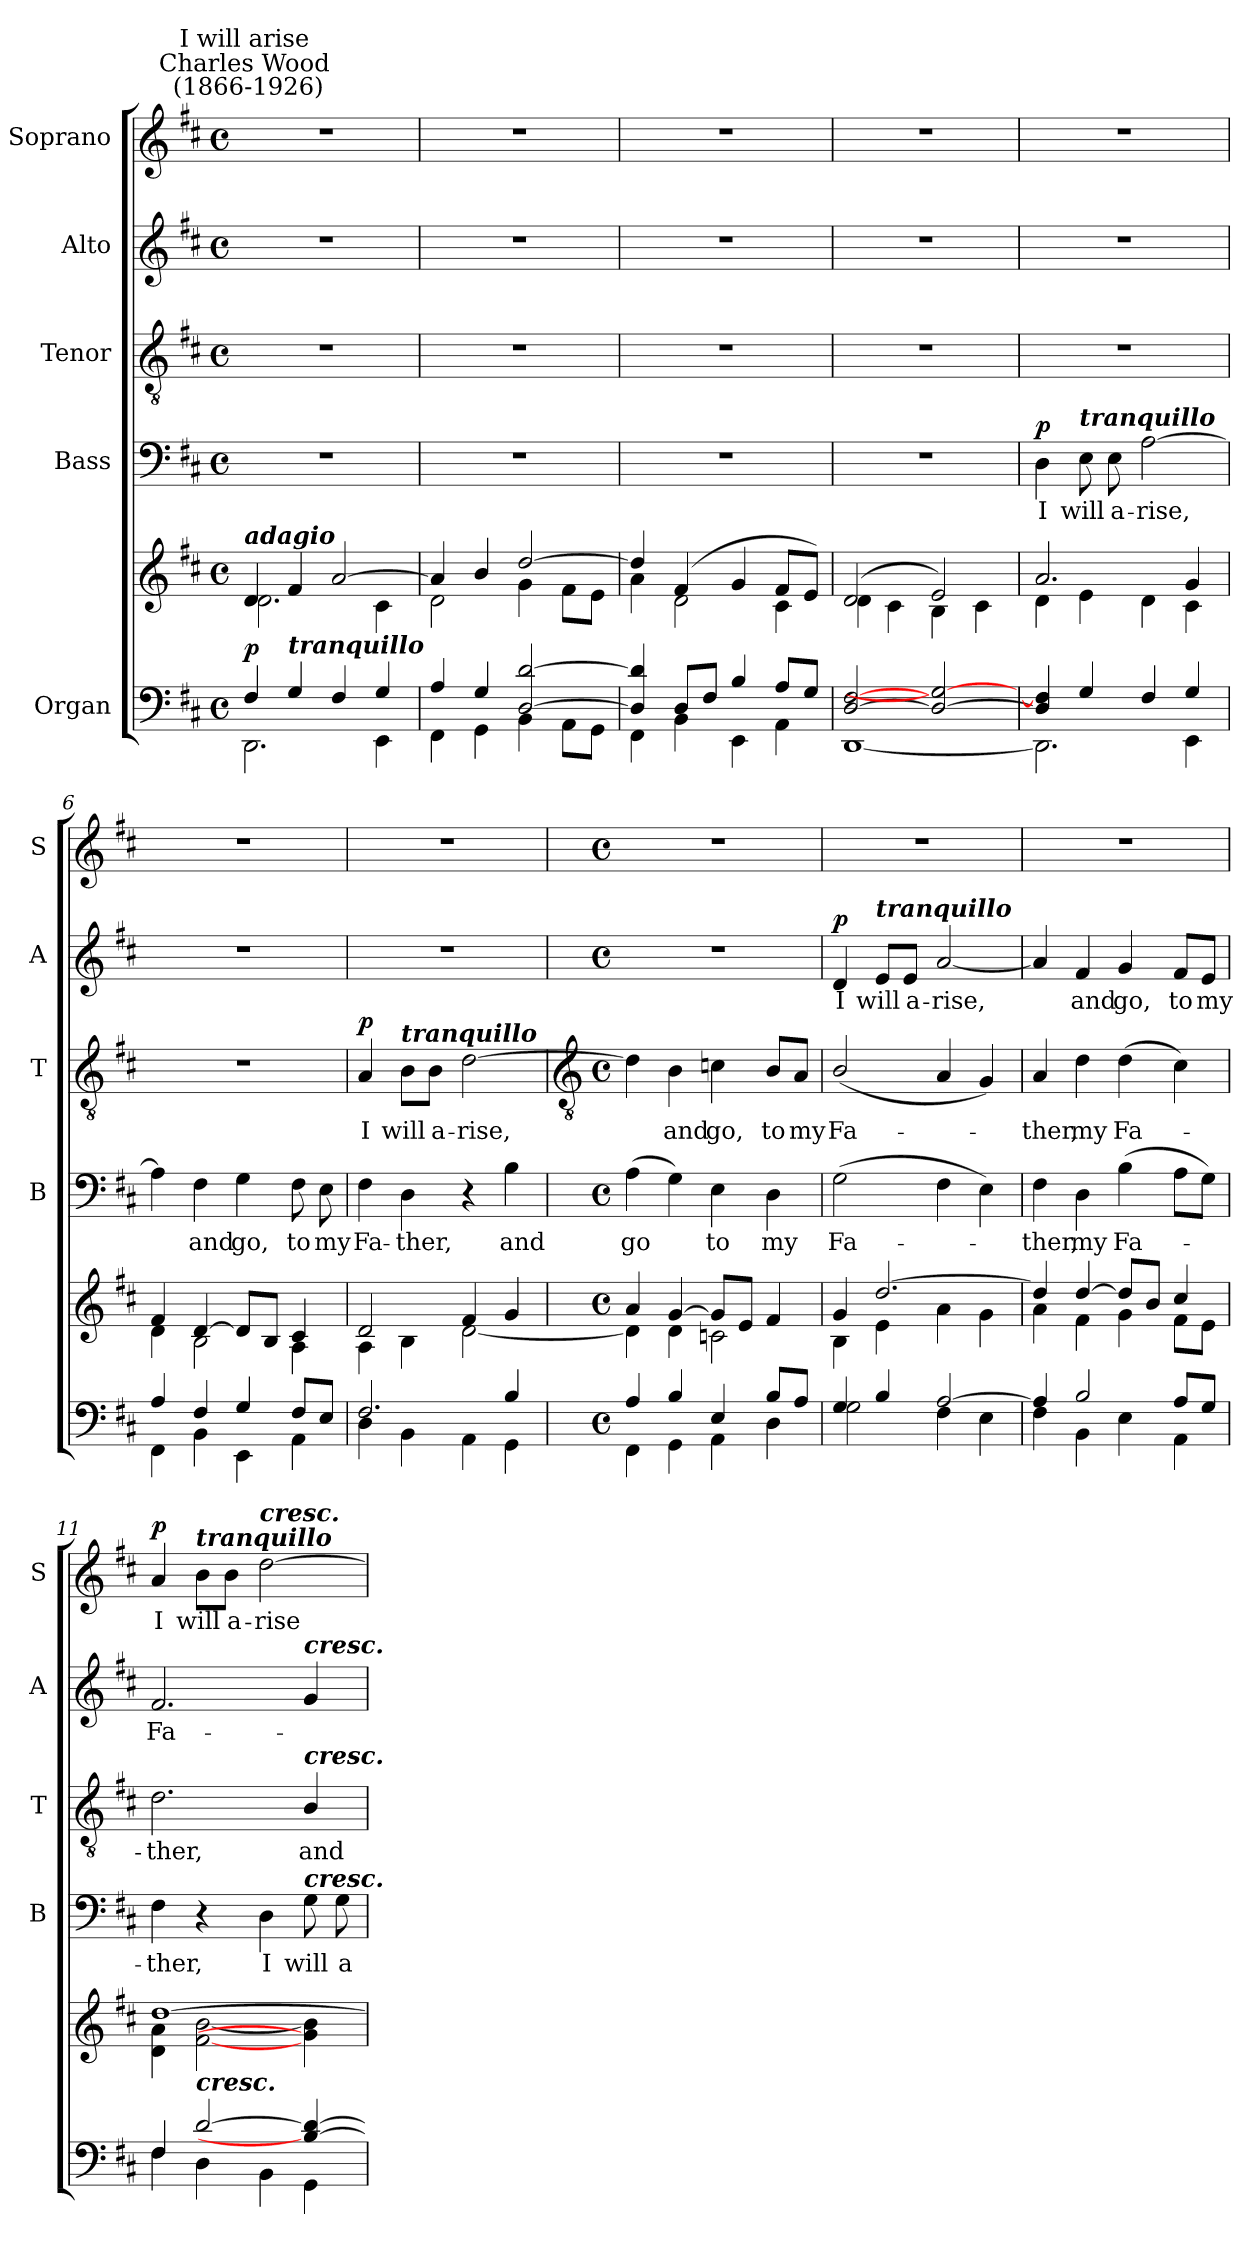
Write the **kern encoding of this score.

**kern	**kern	**dynam	**kern	**text	**dynam	**kern	**text	**dynam	**kern	**text	**dynam	**kern	**text	**dynam
*part5	*part5	*part5	*part4	*part4	*part4	*part3	*part3	*part3	*part2	*part2	*part2	*part1	*part1	*part1
*staff6	*staff5	*staff5/6	*staff4	*staff4	*staff4	*staff3	*staff3	*staff3	*staff2	*staff2	*staff2	*staff1	*staff1	*staff1
*I"Organ	*	*	*I"Bass	*	*	*I"Tenor	*	*	*I"Alto	*	*	*I"Soprano	*	*
*	*	*	*I'B	*	*	*I'T	*	*	*I'A	*	*	*I'S	*	*
*clefF4	*clefG2	*	*clefF4	*	*	*clefGv2	*	*	*clefG2	*	*	*clefG2	*	*
*k[f#c#]	*k[f#c#]	*	*k[f#c#]	*	*	*k[f#c#]	*	*	*k[f#c#]	*	*	*k[f#c#]	*	*
*D:	*D:	*	*D:	*	*	*D:	*	*	*D:	*	*	*D:	*	*
*M4/4	*M4/4	*	*M4/4	*	*	*M4/4	*	*	*M4/4	*	*	*M4/4	*	*
*met(c)	*met(c)	*	*met(c)	*	*	*met(c)	*	*	*met(c)	*	*	*met(c)	*	*
=1	=1	=1	=1	=1	=1	=1	=1	=1	=1	=1	=1	=1	=1	=1
*^	*^	*	*	*	*	*	*	*	*	*	*	*	*	*
!	!	!	!	!	!	!	!	!	!	!	!	!	!	!LO:TX:a:cj:t=Charles Wood\n (1866-1926)	!	!
!	!	!	!	!	!	!	!	!	!	!	!	!	!	!LO:TX:a:cj:t=I will arise	!	!
!	!	!LO:TX:a:Bi:t=adagio	!	!	!	!	!	!	!	!	!	!	!	!	!	!
!	!	!	!	!LO:DY:a=2	!	!	!	!	!	!	!	!	!	!	!	!
4F#/	2.DD\	4d/	2.d\	p	1r	.	.	1r	.	.	1r	.	.	1r	.	.
!LO:TX:a:Bi:t=tranquillo	!	!	!	!	!	!	!	!	!	!	!	!	!	!	!	!
4G/	.	4f#/	.	.	.	.	.	.	.	.	.	.	.	.	.	.
4F#/	.	[2a/	.	.	.	.	.	.	.	.	.	.	.	.	.	.
4G/	4EE\	.	4c#\	.	.	.	.	.	.	.	.	.	.	.	.	.
=2	=2	=2	=2	=2	=2	=2	=2	=2	=2	=2	=2	=2	=2	=2	=2	=2
4A/	4FF#\	4a/]	2d\	.	1r	.	.	1r	.	.	1r	.	.	1r	.	.
4G/	4GG\	4b/	.	.	.	.	.	.	.	.	.	.	.	.	.	.
[2D/ [2d/	4BB\	[2dd/	4g\	.	.	.	.	.	.	.	.	.	.	.	.	.
.	8AA\L	.	8f#\L	.	.	.	.	.	.	.	.	.	.	.	.	.
.	8GG\J	.	8e\J	.	.	.	.	.	.	.	.	.	.	.	.	.
=3	=3	=3	=3	=3	=3	=3	=3	=3	=3	=3	=3	=3	=3	=3	=3	=3
4D/] 4d/]	4FF#\	4dd/]	4a\	.	1r	.	.	1r	.	.	1r	.	.	1r	.	.
8D/L	4BB\	(>4f#/	2d\	.	.	.	.	.	.	.	.	.	.	.	.	.
8F#/J	.	.	.	.	.	.	.	.	.	.	.	.	.	.	.	.
4B/	4EE\	4g/	.	.	.	.	.	.	.	.	.	.	.	.	.	.
8A/L	4AA\	8f#/L	4c#\	.	.	.	.	.	.	.	.	.	.	.	.	.
8G/J	.	8e/J)	.	.	.	.	.	.	.	.	.	.	.	.	.	.
=4	=4	=4	=4	=4	=4	=4	=4	=4	=4	=4	=4	=4	=4	=4	=4	=4
[2D/ [2F#/	[1DD\	(>2d/	4d\	.	1r	.	.	1r	.	.	1r	.	.	1r	.	.
.	.	.	4c#\	.	.	.	.	.	.	.	.	.	.	.	.	.
2D/_ 2G/_	.	2e/)	4B\	.	.	.	.	.	.	.	.	.	.	.	.	.
.	.	.	4c#\	.	.	.	.	.	.	.	.	.	.	.	.	.
=5	=5	=5	=5	=5	=5	=5	=5	=5	=5	=5	=5	=5	=5	=5	=5	=5
!	!	!	!	!	!	!LO:LY:b	!LO:DY:b	!	!	!	!	!	!	!	!	!
4D/] 4F#/]	2.DD\]	2.a/	4d\	.	4D	I	p	1r	.	.	1r	.	.	1r	.	.
!	!	!	!	!	!LO:TX:a:Bi:t=tranquillo	!	!	!	!	!	!	!	!	!	!	!
!	!	!	!	!	!	!LO:LY:b	!	!	!	!	!	!	!	!	!	!
4G/	.	.	4e\	.	8E	will	.	.	.	.	.	.	.	.	.	.
!	!	!	!	!	!	!LO:LY:b	!	!	!	!	!	!	!	!	!	!
.	.	.	.	.	8E	a-	.	.	.	.	.	.	.	.	.	.
!	!	!	!	!	!	!LO:LY:b	!	!	!	!	!	!	!	!	!	!
4F#/	.	.	4d\	.	[2A	-rise,	.	.	.	.	.	.	.	.	.	.
4G/	4EE\	4g/	4c#\	.	.	.	.	.	.	.	.	.	.	.	.	.
=6	=6	=6	=6	=6	=6	=6	=6	=6	=6	=6	=6	=6	=6	=6	=6	=6
4A/	4FF#\	4f#/	4d\	.	4A]	.	.	1r	.	.	1r	.	.	1r	.	.
!	!	!	!	!	!	!LO:LY:b	!	!	!	!	!	!	!	!	!	!
4F#/	4BB\	[4d/	2B\	.	4F#	and	.	.	.	.	.	.	.	.	.	.
!	!	!	!	!	!	!LO:LY:b	!	!	!	!	!	!	!	!	!	!
4G/	4EE\	8d/L]	.	.	4G	go,	.	.	.	.	.	.	.	.	.	.
.	.	8B/J	.	.	.	.	.	.	.	.	.	.	.	.	.	.
!	!	!	!	!	!	!LO:LY:b	!	!	!	!	!	!	!	!	!	!
8F#/L	4AA\	4c#/	4A\	.	8F#	to	.	.	.	.	.	.	.	.	.	.
!	!	!	!	!	!	!LO:LY:b	!	!	!	!	!	!	!	!	!	!
8E/J	.	.	.	.	8E	my	.	.	.	.	.	.	.	.	.	.
=7	=7	=7	=7	=7	=7	=7	=7	=7	=7	=7	=7	=7	=7	=7	=7	=7
!	!	!	!	!	!	!LO:LY:b	!	!	!LO:LY:b	!LO:DY:b	!	!	!	!	!	!
2.F#/	4D\	2d/	4A\	.	4F#	Fa-	.	4A	I	p	1r	.	.	1r	.	.
!	!	!	!	!	!	!	!	!LO:TX:a:Bi:t=tranquillo	!	!	!	!	!	!	!	!
!	!	!	!	!	!	!LO:LY:b	!	!	!LO:LY:b	!	!	!	!	!	!	!
.	4BB\	.	4B\	.	4D	-ther,	.	8B\L	will	.	.	.	.	.	.	.
!	!	!	!	!	!	!	!	!	!LO:LY:b	!	!	!	!	!	!	!
.	.	.	.	.	.	.	.	8B\J	a-	.	.	.	.	.	.	.
!	!	!	!	!	!	!	!	!	!LO:LY:b	!	!	!	!	!	!	!
.	4AA\	4f#/	[2d\	.	4r	.	.	[2d	-rise,	.	.	.	.	.	.	.
!	!	!	!	!	!	!LO:LY:b	!	!	!	!	!	!	!	!	!	!
4B/	4GG\	4g/	.	.	4B	and	.	.	.	.	.	.	.	.	.	.
*v	*v	*	*	*	*	*	*	*	*	*	*	*	*	*	*	*
!!LO:LB:g=z
=8	=8	=8	=8	=8	=8	=8	=8	=8	=8	=8	=8	=8	=8	=8	=8
*	*	*	*	*	*	*	*clefGv2	*	*	*	*	*	*	*	*
*M4/4	*M4/4	*	*	*M4/4	*	*	*M4/4	*	*	*M4/4	*	*	*M4/4	*	*
*met(c)	*met(c)	*	*	*met(c)	*	*	*met(c)	*	*	*met(c)	*	*	*met(c)	*	*
*^	*	*	*	*	*	*	*	*	*	*	*	*	*	*	*
*	*^	*	*	*	*	*	*	*	*	*	*	*	*	*	*	*
!	!	!	!	!	!	!	!LO:LY:b	!	!	!	!	!	!	!	!	!	!
4A/	4FF#\	1ryy	4a/	4d\]	.	(>4A	go	.	4d]	.	.	1r	.	.	1r	.	.
!	!	!	!	!	!	!	!	!	!	!LO:LY:b	!	!	!	!	!	!	!
4B/	4GG\	.	[4g/	4d\	.	4G)	.	.	4B	and	.	.	.	.	.	.	.
!	!	!	!	!	!	!	!LO:LY:b	!	!	!LO:LY:b	!	!	!	!	!	!	!
4E/	4AA\	.	8g/L]	2cn\	.	4E	to	.	4cn	go,	.	.	.	.	.	.	.
.	.	.	8e/J	.	.	.	.	.	.	.	.	.	.	.	.	.	.
!	!	!	!	!	!	!	!LO:LY:b	!	!	!LO:LY:b	!	!	!	!	!	!	!
8B/L	4D\	.	4f#/	.	.	4D	my	.	8B/L	to	.	.	.	.	.	.	.
!	!	!	!	!	!	!	!	!	!	!LO:LY:b	!	!	!	!	!	!	!
8A/J	.	.	.	.	.	.	.	.	8A/J	my	.	.	.	.	.	.	.
=9	=9	=9	=9	=9	=9	=9	=9	=9	=9	=9	=9	=9	=9	=9	=9	=9	=9
!	!	!	!	!	!	!	!LO:LY:b	!	!	!LO:LY:b	!	!	!LO:LY:b	!LO:DY:b	!	!	!
4G/	2G\	1ryy	4g/	4B\	.	(>2G	Fa-	.	(<2B/	Fa-	.	4d	I	p	1r	.	.
!	!	!	!	!	!	!	!	!	!	!	!	!LO:TX:a:Bi:t=tranquillo	!	!	!	!	!
!	!	!	!	!	!	!	!	!	!	!	!	!	!LO:LY:b	!	!	!	!
4B/	.	.	[2.dd/	4e\	.	.	.	.	.	.	.	8e/L	will	.	.	.	.
!	!	!	!	!	!	!	!	!	!	!	!	!	!LO:LY:b	!	!	!	!
.	.	.	.	.	.	.	.	.	.	.	.	8e/J	a-	.	.	.	.
!	!	!	!	!	!	!	!	!	!	!	!	!	!LO:LY:b	!	!	!	!
[2A/	4F#\	.	.	4a\	.	4F#	.	.	4A	.	.	[2a	-rise,	.	.	.	.
.	4E\	.	.	4g\	.	4E)	.	.	4G)	.	.	.	.	.	.	.	.
=10	=10	=10	=10	=10	=10	=10	=10	=10	=10	=10	=10	=10	=10	=10	=10	=10	=10
!	!	!	!	!	!	!	!LO:LY:b	!	!	!LO:LY:b	!	!	!	!	!	!	!
4A/]	4F#\	1ryy	4dd/]	4a\	.	4F#	ther,	.	4A	ther,	.	4a]	.	.	1r	.	.
!	!	!	!	!	!	!	!LO:LY:b	!	!	!LO:LY:b	!	!	!LO:LY:b	!	!	!	!
2B/	4BB\	.	[4dd/	4f#\	.	4D	my	.	4d	my	.	4f#	and	.	.	.	.
!	!	!	!	!	!	!	!LO:LY:b	!	!	!LO:LY:b	!	!	!LO:LY:b	!	!	!	!
.	4E\	.	8dd/L]	4g\	.	(>4B	Fa-	.	(>4d	Fa-	.	4g	go,	.	.	.	.
.	.	.	8b/J	.	.	.	.	.	.	.	.	.	.	.	.	.	.
!	!	!	!	!	!	!	!	!	!	!	!	!	!LO:LY:b	!	!	!	!
8A/L	4AA\	.	4cc#/	8f#\L	.	8AL	.	.	4c#)	.	.	8f#/L	to	.	.	.	.
!	!	!	!	!	!	!	!	!	!	!	!	!	!LO:LY:b	!	!	!	!
8G/J	.	.	.	8e\J	.	8GJ)	.	.	.	.	.	8e/J	my	.	.	.	.
=11	=11	=11	=11	=11	=11	=11	=11	=11	=11	=11	=11	=11	=11	=11	=11	=11	=11
!	!	!	!	!	!	!	!LO:LY:b	!	!	!LO:LY:b	!	!	!LO:LY:b	!	!	!LO:LY:b	!LO:DY:b
4F#/	4F#\	1ryy	[1dd/	4d\ 4a\	.	4F#	ther,	.	2.d	ther,	.	2.f#	Fa-	.	4a	I	p
!	!	!	!	!	!	!	!	!	!	!	!	!	!	!	!LO:TX:a:Bi:t=tranquillo	!	!
!LO:TX:a:Bi:t=cresc.	!	!	!	!	!	!	!	!	!	!	!	!	!	!	!	!	!
!	!	!	!	!	!	!	!	!	!	!	!	!	!	!	!	!LO:LY:b	!
[2d/	4D\	.	.	[2f#\ [2b\	.	4r	.	.	.	.	.	.	.	.	8b\L	will	.
!	!	!	!	!	!	!	!	!	!	!	!	!	!	!	!	!LO:LY:b	!
.	.	.	.	.	.	.	.	.	.	.	.	.	.	.	8b\J	a-	.
!	!	!	!	!	!	!	!	!	!	!	!	!	!	!	!LO:TX:a:Bi:t=cresc.	!	!
!	!	!	!	!	!	!	!LO:LY:b	!	!	!	!	!	!	!	!	!LO:LY:b	!
.	4BB\	.	.	.	.	4D	I	.	.	.	.	.	.	.	[2dd	-rise	.
!	!	!	!	!	!	!	!	!	!	!	!	!LO:TX:a:Bi:t=cresc.	!	!	!	!	!
!	!	!	!	!	!	!	!	!	!LO:TX:a:Bi:t=cresc.	!	!	!	!	!	!	!	!
!	!	!	!	!	!	!LO:TX:a:Bi:t=cresc.	!	!	!	!	!	!	!	!	!	!	!
!	!	!	!	!	!	!	!LO:LY:b	!	!	!LO:LY:b	!	!	!	!	!	!	!
4B/_ 4d/_	4GG\	.	.	4g\] 4b\]	.	8G	will	.	4B/	and	.	4g	.	.	.	.	.
!	!	!	!	!	!	!	!LO:LY:b	!	!	!	!	!	!	!	!	!	!
.	.	.	.	.	.	8G	a-	.	.	.	.	.	.	.	.	.	.
*v	*v	*v	*	*	*	*	*	*	*	*	*	*	*	*	*	*	*
*	*v	*v	*	*	*	*	*	*	*	*	*	*	*	*	*
=	=	=	=	=	=	=	=	=	=	=	=	=	=	=
*-	*-	*-	*-	*-	*-	*-	*-	*-	*-	*-	*-	*-	*-	*-
